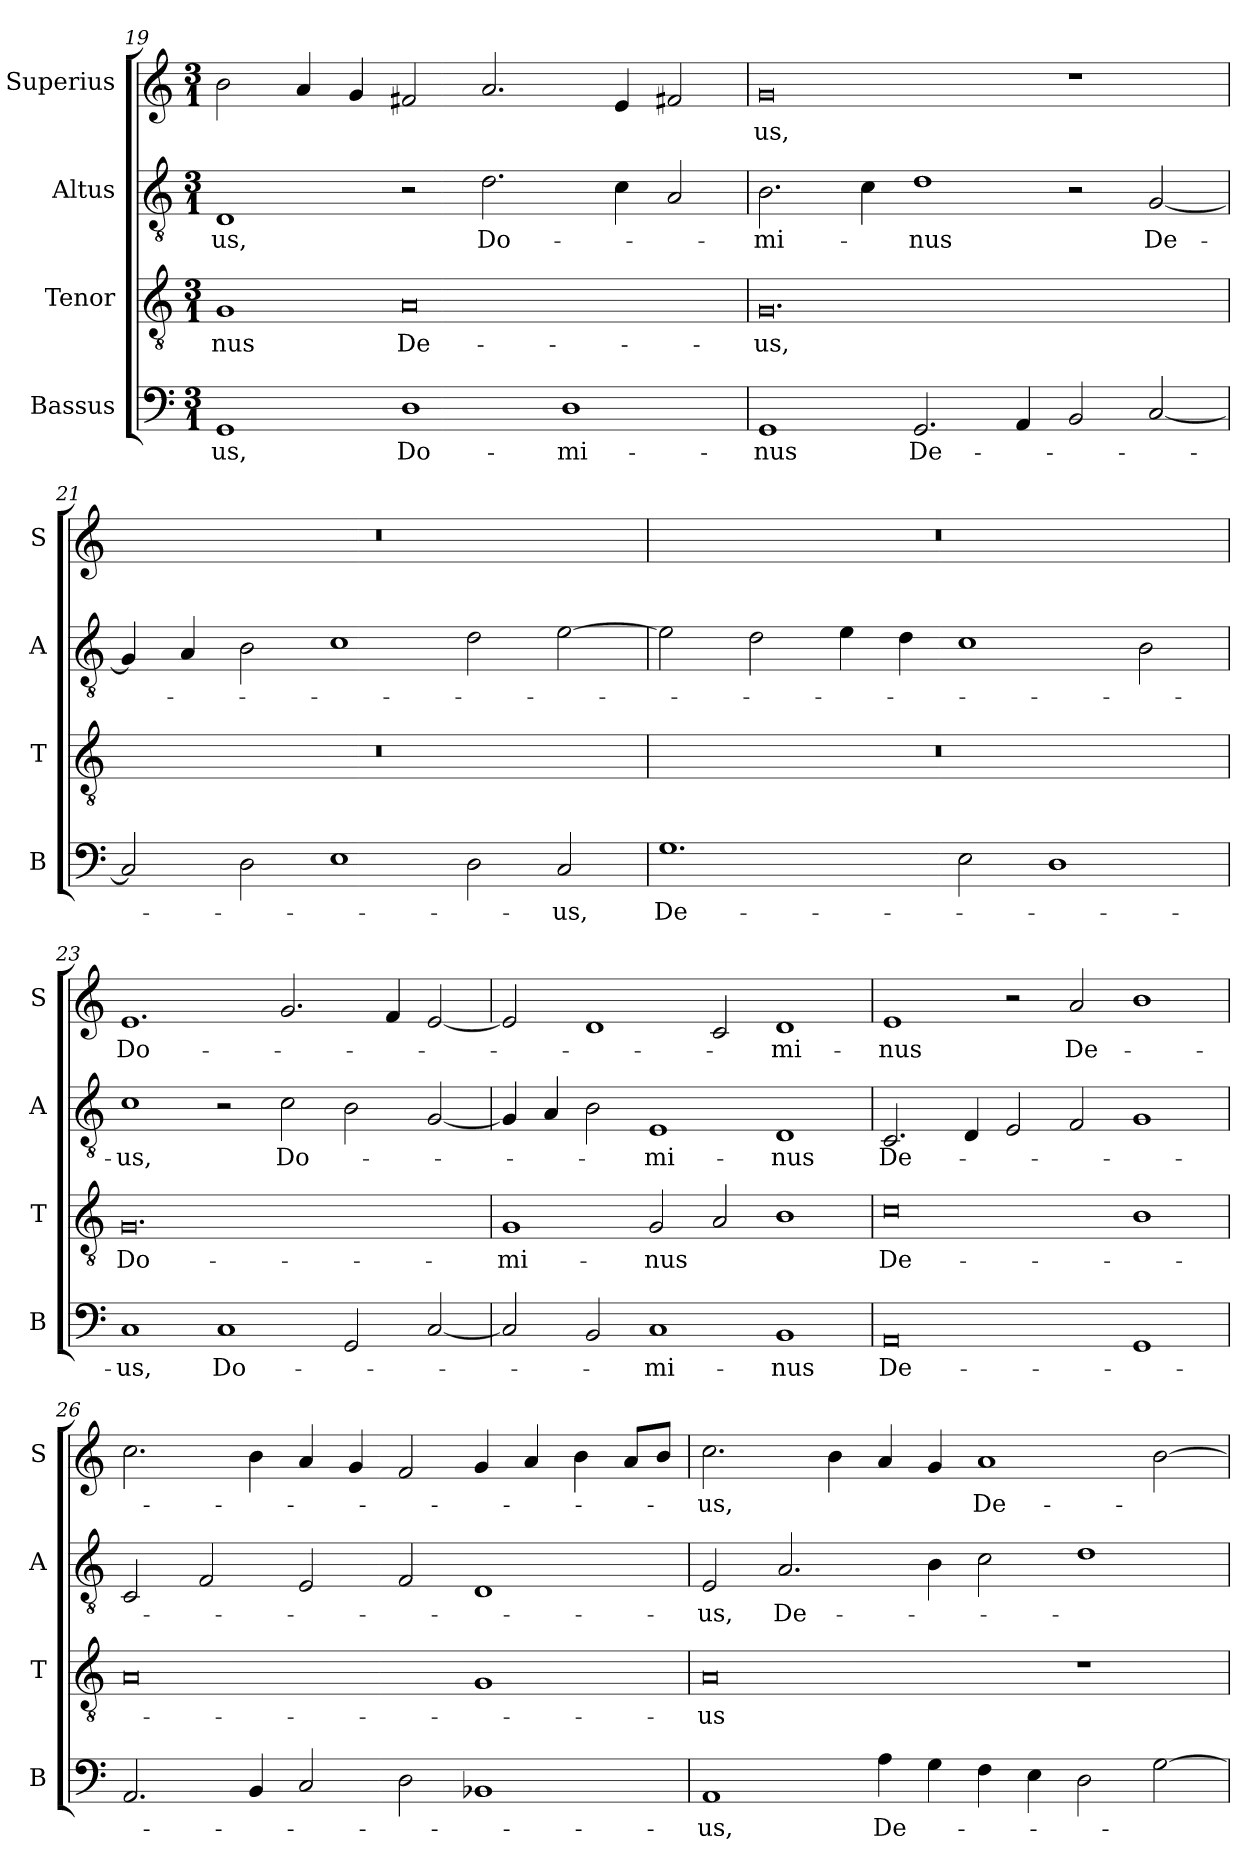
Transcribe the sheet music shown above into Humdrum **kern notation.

**kern	**text	**kern	**text	**kern	**text	**kern	**text
*part4	*part4	*part3	*part3	*part2	*part2	*part1	*part1
*staff4	*staff4	*staff3	*staff3	*staff2	*staff2	*staff1	*staff1
*I"Bassus	*	*I"Tenor	*	*I"Altus	*	*I"Superius	*
*I'B	*	*I'T	*	*I'A	*	*I'S	*
*clefF4	*	*clefGv2	*	*clefGv2	*	*clefG2	*
*M3/1	*	*M3/1	*	*M3/1	*	*M3/1	*
=19	=19	=19	=19	=19	=19	=19	=19
!	!LO:LY:i	!	!	!	!LO:LY:i	!	!
1GG	-us,	1G	-nus	1D	-us,	2b	.
.	.	.	.	.	.	4a	.
.	.	.	.	.	.	4g	.
!	!LO:LY:i	!	!LO:LY:i	!	!	!	!
1D	Do-	0A	De-	2r	.	2f#X	.
!	!	!	!	!	!LO:LY:i	!	!
.	.	.	.	2.d	Do-	2.a	.
!	!LO:LY:i	!	!	!	!	!	!
1D	-mi-	.	.	.	.	.	.
.	.	.	.	4c	.	4e	.
.	.	.	.	2A	.	2f#X	.
=20	=20	=20	=20	=20	=20	=20	=20
!	!LO:LY:i	!	!LO:LY:i	!	!LO:LY:i	!	!LO:LY:i
1GG	-nus	0.G	-us,	2.B	-mi-	0g	-us,
.	.	.	.	4c	.	.	.
!	!	!	!	!	!LO:LY:i	!	!
2.GG	De-	.	.	1d	-nus	.	.
4AA	.	.	.	.	.	.	.
2BB	.	.	.	2r	.	1r	.
!	!	!	!	!	!LO:LY:i	!	!
[2C	.	.	.	[2G	De-	.	.
=21	=21	=21	=21	=21	=21	=21	=21
2C]	.	0.r	.	4G]	.	0.r	.
.	.	.	.	4A	.	.	.
2D	.	.	.	2B	.	.	.
1E	.	.	.	1c	.	.	.
2D	.	.	.	2d	.	.	.
!	!LO:LY:i	!	!	!	!	!	!
2C	-us,	.	.	[2e	.	.	.
=22	=22	=22	=22	=22	=22	=22	=22
!	!LO:LY:i	!	!	!	!	!	!
1.G	De-	0.r	.	2e]	.	0.r	.
.	.	.	.	2d	.	.	.
.	.	.	.	4e	.	.	.
.	.	.	.	4d	.	.	.
2E	.	.	.	1c	.	.	.
1D	.	.	.	.	.	.	.
.	.	.	.	2B	.	.	.
=23	=23	=23	=23	=23	=23	=23	=23
!	!	!	!LO:LY:i	!	!LO:LY:i	!	!LO:LY:i
1C	-us,	0.G	Do-	1c	-us,	1.e	Do-
!	!LO:LY:i	!	!	!	!	!	!
1C	Do-	.	.	2r	.	.	.
!	!	!	!	!	!LO:LY:i	!	!
.	.	.	.	2c	Do-	2.g	.
2GG	.	.	.	2B	.	.	.
.	.	.	.	.	.	4f	.
[2C	.	.	.	[2G	.	[2e	.
=24	=24	=24	=24	=24	=24	=24	=24
!	!	!	!LO:LY:i	!	!	!	!
2C]	.	1G	-mi-	4G]	.	2e]	.
.	.	.	.	4A	.	.	.
2BB	.	.	.	2B	.	1d	.
!	!LO:LY:i	!	!LO:LY:i	!	!LO:LY:i	!	!
1C	-mi-	2G	-nus	1E	-mi-	.	.
.	.	2A	.	.	.	2c	.
!	!LO:LY:i	!	!	!	!LO:LY:i	!	!LO:LY:i
1BB	-nus	1B	.	1D	-nus	1d	-mi-
=25	=25	=25	=25	=25	=25	=25	=25
!	!LO:LY:i	!	!	!	!	!	!LO:LY:i
0AA	De-	0c	De-	2.C	De-	1e	-nus
.	.	.	.	4D	.	.	.
.	.	.	.	2E	.	2r	.
.	.	.	.	2F	.	2a	De-
1GG	.	1B	.	1G	.	1b	.
=26	=26	=26	=26	=26	=26	=26	=26
2.AA	.	0A	.	2C	.	2.cc	.
.	.	.	.	2F	.	.	.
4BB	.	.	.	.	.	4b	.
2C	.	.	.	2E	.	4a	.
.	.	.	.	.	.	4g	.
2D	.	.	.	2F	.	2f	.
1BB-X	.	1G	.	1D	.	4g	.
.	.	.	.	.	.	4a	.
.	.	.	.	.	.	4b	.
.	.	.	.	.	.	8aL	.
.	.	.	.	.	.	8bJ	.
=27	=27	=27	=27	=27	=27	=27	=27
!	!LO:LY:i	!	!	!	!LO:LY:i	!	!LO:LY:i
1AA	-us,	0A	-us	2E	-us,	2.cc	-us,
!	!	!	!	!	!LO:LY:i	!	!
.	.	.	.	2.A	De-	.	.
.	.	.	.	.	.	4b	.
!	!LO:LY:i	!	!	!	!	!	!
4A	De-	.	.	.	.	4a	.
4G	.	.	.	4B	.	4g	.
!	!	!	!	!	!	!	!LO:LY:i
4F	.	.	.	2c	.	1a	De-
4E	.	.	.	.	.	.	.
2D	.	1r	.	1d	.	.	.
[2G	.	.	.	.	.	[2b	.
=	=	=	=	=	=	=	=
*-	*-	*-	*-	*-	*-	*-	*-
